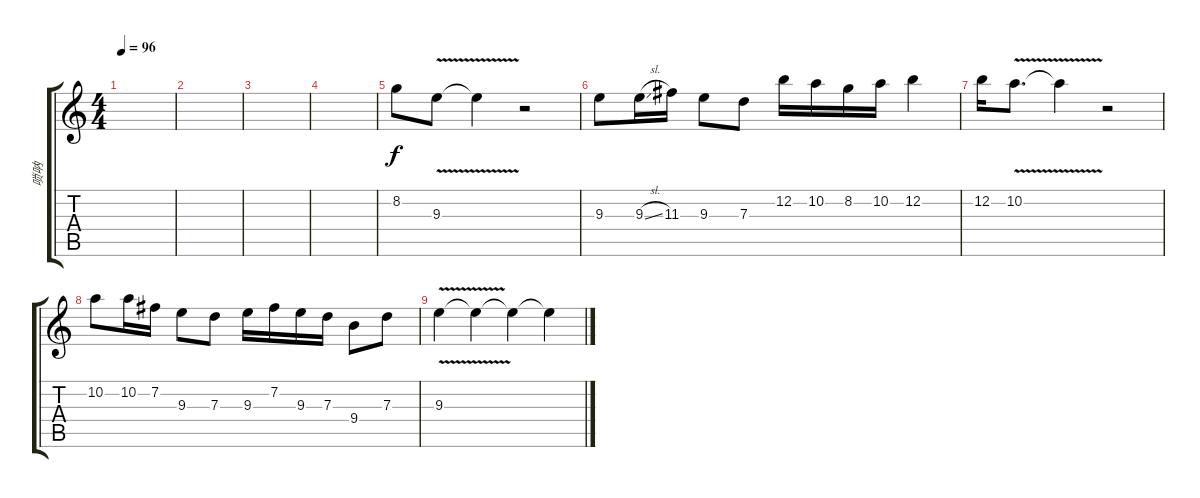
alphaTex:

\track ("唢呐" "唢呐") {instrument distortionguitar}
\staff {score tabs}
\tuning (E4 B3 G3 D3 A2 E2) {hide}
\ts (4 4)
\tempo 96
\clef g2
\ks c
|
|
|
|
8.2.8 9.3{v}.8 9.3{t}.4 r.2 |
9.3.8 9.3{sl}.16 11.3.16 9.3.8 7.3.8 12.2.16 10.2.16 8.2.16 10.2.16 12.2.4 |
12.2.16 10.2{v}.8{d} 10.2{t}.4 r.2 |
10.2.8 10.2.16 7.2.16 9.3.8 7.3.8 9.3.16 7.2.16 9.3.16 7.3.16 9.4.8 7.3.8 |
9.3{v}.4 9.3{t}.4 9.3{t}.4 9.3{t}.4
